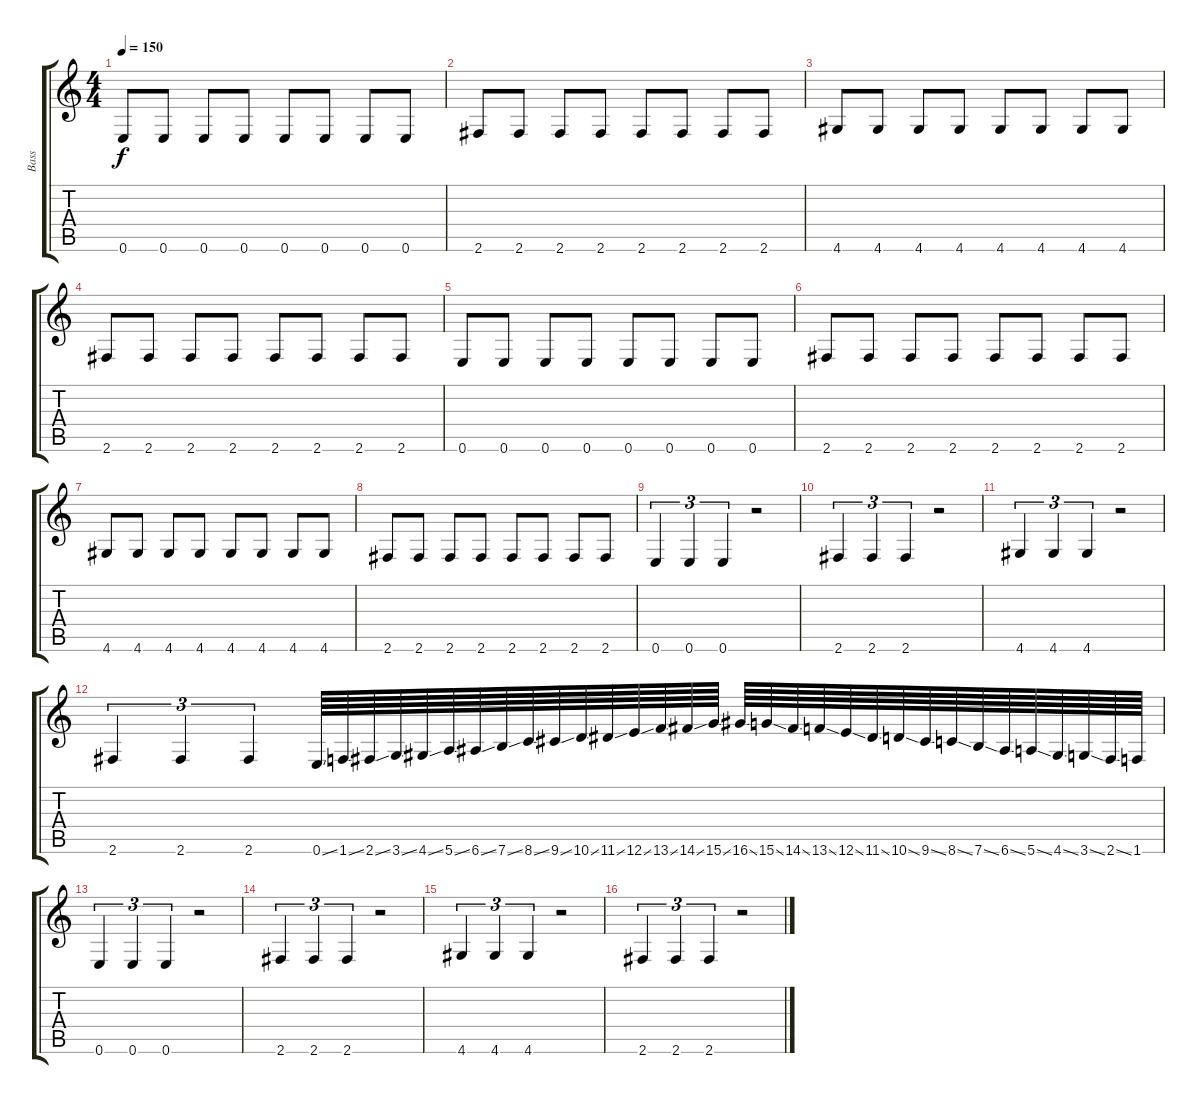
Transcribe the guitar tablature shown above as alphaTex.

\track ("Bass" "Bass") {instrument electricbassfinger}
\staff {score tabs}
\tuning (E4 B3 G3 D3 A2 E2) {hide}
\ts (4 4)
\tempo 150
\clef g2
\ks c
0.6.8{dy f} 0.6.8 0.6.8 0.6.8 0.6.8 0.6.8 0.6.8 0.6.8 |
2.6.8 2.6.8 2.6.8 2.6.8 2.6.8 2.6.8 2.6.8 2.6.8 |
4.6.8 4.6.8 4.6.8 4.6.8 4.6.8 4.6.8 4.6.8 4.6.8 |
2.6.8 2.6.8 2.6.8 2.6.8 2.6.8 2.6.8 2.6.8 2.6.8 |
0.6.8 0.6.8 0.6.8 0.6.8 0.6.8 0.6.8 0.6.8 0.6.8 |
2.6.8 2.6.8 2.6.8 2.6.8 2.6.8 2.6.8 2.6.8 2.6.8 |
4.6.8 4.6.8 4.6.8 4.6.8 4.6.8 4.6.8 4.6.8 4.6.8 |
2.6.8 2.6.8 2.6.8 2.6.8 2.6.8 2.6.8 2.6.8 2.6.8 |
0.6.4{tu (3 2)} 0.6.4{tu (3 2)} 0.6.4{tu (3 2)} r.2 |
2.6.4{tu (3 2)} 2.6.4{tu (3 2)} 2.6.4{tu (3 2)} r.2 |
4.6.4{tu (3 2)} 4.6.4{tu (3 2)} 4.6.4{tu (3 2)} r.2 |
2.6.4{tu (3 2)} 2.6.4{tu (3 2)} 2.6.4{tu (3 2)} 0.6{ss}.64 1.6{ss}.64 2.6{ss}.64 3.6{ss}.64 4.6{ss}.64 5.6{ss}.64 6.6{ss}.64 7.6{ss}.64 8.6{ss}.64 9.6{ss}.64 10.6{ss}.64 11.6{ss}.64 12.6{ss}.64 13.6{ss}.64 14.6{ss}.64 15.6{ss}.64 16.6{ss}.64 15.6{ss}.64 14.6{ss}.64 13.6{ss}.64 12.6{ss}.64 11.6{ss}.64 10.6{ss}.64 9.6{ss}.64 8.6{ss}.64 7.6{ss}.64 6.6{ss}.64 5.6{ss}.64 4.6{ss}.64 3.6{ss}.64 2.6{ss}.64 1.6.64 |
0.6.4{tu (3 2)} 0.6.4{tu (3 2)} 0.6.4{tu (3 2)} r.2 |
2.6.4{tu (3 2)} 2.6.4{tu (3 2)} 2.6.4{tu (3 2)} r.2 |
4.6.4{tu (3 2)} 4.6.4{tu (3 2)} 4.6.4{tu (3 2)} r.2 |
2.6.4{tu (3 2)} 2.6.4{tu (3 2)} 2.6.4{tu (3 2)} r.2
